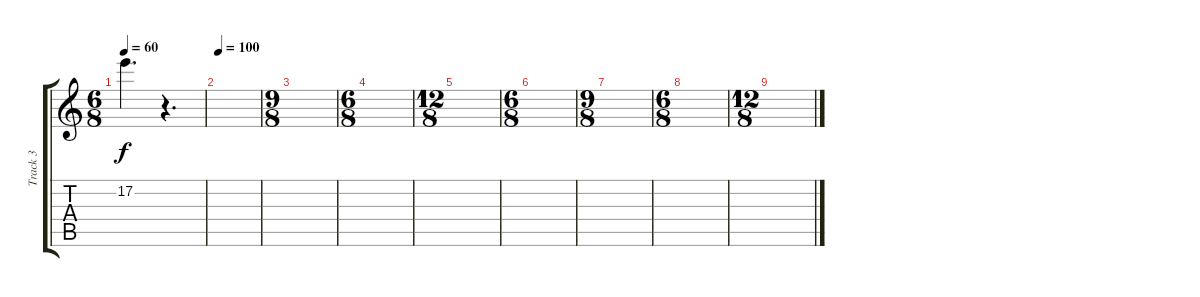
\track ("Track 3" "Track 3") {instrument distortionguitar}
\staff {score tabs}
\tuning (E4 B3 G3 D3 A2 E2) {hide}
\ts (6 8)
\tempo 60
\clef g2
\ks c
17.2{t}.4{d dy f} r.4{d} |
\tempo 100
|
\ts (9 8)
|
\ts (6 8)
|
\ts (12 8)
|
\ts (6 8)
|
\ts (9 8)
|
\ts (6 8)
|
\ts (12 8)
